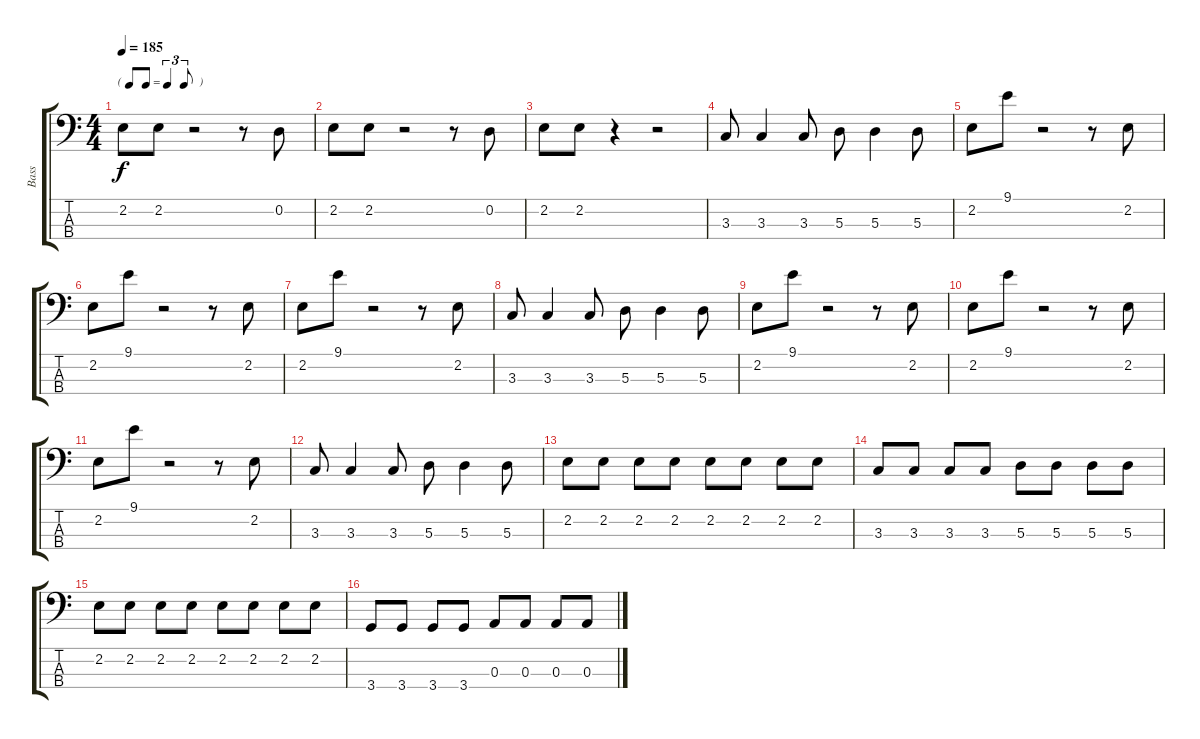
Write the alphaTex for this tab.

\track ("Bass" "Bass") {instrument electricbassfinger}
\staff {score tabs}
\tuning (G2 D2 A1 E1) {hide}
\ts (4 4)
\tf triplet8th
\tempo 185
\clef f4
\ks c
2.2.8{dy f} 2.2.8 r.2 r.8 0.2.8 |
2.2.8 2.2.8 r.2 r.8 0.2.8 |
2.2.8 2.2.8 r.4 r.2 |
3.3.8 3.3.4 3.3.8 5.3.8 5.3.4 5.3.8 |
2.2.8 9.1.8 r.2 r.8 2.2.8 |
2.2.8 9.1.8 r.2 r.8 2.2.8 |
2.2.8 9.1.8 r.2 r.8 2.2.8 |
3.3.8 3.3.4 3.3.8 5.3.8 5.3.4 5.3.8 |
2.2.8 9.1.8 r.2 r.8 2.2.8 |
2.2.8 9.1.8 r.2 r.8 2.2.8 |
2.2.8 9.1.8 r.2 r.8 2.2.8 |
3.3.8 3.3.4 3.3.8 5.3.8 5.3.4 5.3.8 |
2.2.8 2.2.8 2.2.8 2.2.8 2.2.8 2.2.8 2.2.8 2.2.8 |
3.3.8 3.3.8 3.3.8 3.3.8 5.3.8 5.3.8 5.3.8 5.3.8 |
2.2.8 2.2.8 2.2.8 2.2.8 2.2.8 2.2.8 2.2.8 2.2.8 |
3.4.8 3.4.8 3.4.8 3.4.8 0.3.8 0.3.8 0.3.8 0.3.8
